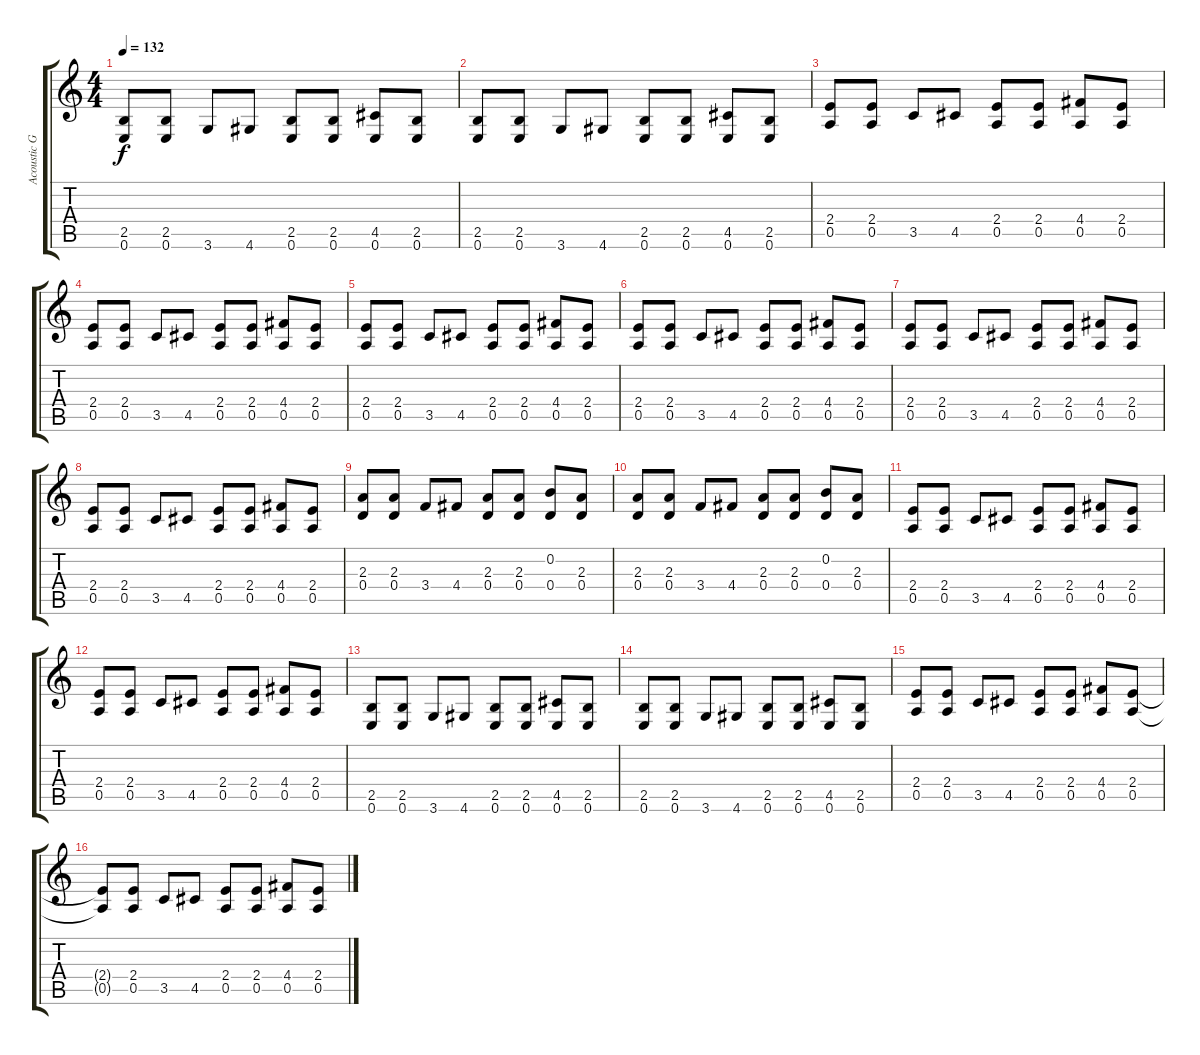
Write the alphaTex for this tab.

\track ("Acoustic Guitar" "Acoustic G") {instrument acousticguitarsteel}
\staff {score tabs}
\tuning (E4 B3 G3 D3 A2 E2) {hide}
\ts (4 4)
\tempo 132
\clef g2
\ks c
(2.5 0.6).8{dy f} (2.5 0.6).8 3.6.8 4.6.8 (2.5 0.6).8 (2.5 0.6).8 (4.5 0.6).8 (2.5 0.6).8 |
(2.5 0.6).8 (2.5 0.6).8 3.6.8 4.6.8 (2.5 0.6).8 (2.5 0.6).8 (4.5 0.6).8 (2.5 0.6).8 |
(2.4 0.5).8 (2.4 0.5).8 3.5.8 4.5.8 (2.4 0.5).8 (2.4 0.5).8 (4.4 0.5).8 (2.4 0.5).8 |
(2.4 0.5).8 (2.4 0.5).8 3.5.8 4.5.8 (2.4 0.5).8 (2.4 0.5).8 (4.4 0.5).8 (2.4 0.5).8 |
(2.4 0.5).8 (2.4 0.5).8 3.5.8 4.5.8 (2.4 0.5).8 (2.4 0.5).8 (4.4 0.5).8 (2.4 0.5).8 |
(2.4 0.5).8 (2.4 0.5).8 3.5.8 4.5.8 (2.4 0.5).8 (2.4 0.5).8 (4.4 0.5).8 (2.4 0.5).8 |
(2.4 0.5).8 (2.4 0.5).8 3.5.8 4.5.8 (2.4 0.5).8 (2.4 0.5).8 (4.4 0.5).8 (2.4 0.5).8 |
(2.4 0.5).8 (2.4 0.5).8 3.5.8 4.5.8 (2.4 0.5).8 (2.4 0.5).8 (4.4 0.5).8 (2.4 0.5).8 |
(2.3 0.4).8 (2.3 0.4).8 3.4.8 4.4.8 (2.3 0.4).8 (2.3 0.4).8 (0.2 0.4).8 (2.3 0.4).8 |
(2.3 0.4).8 (2.3 0.4).8 3.4.8 4.4.8 (2.3 0.4).8 (2.3 0.4).8 (0.2 0.4).8 (2.3 0.4).8 |
(2.4 0.5).8 (2.4 0.5).8 3.5.8 4.5.8 (2.4 0.5).8 (2.4 0.5).8 (4.4 0.5).8 (2.4 0.5).8 |
(2.4 0.5).8 (2.4 0.5).8 3.5.8 4.5.8 (2.4 0.5).8 (2.4 0.5).8 (4.4 0.5).8 (2.4 0.5).8 |
(2.5 0.6).8 (2.5 0.6).8 3.6.8 4.6.8 (2.5 0.6).8 (2.5 0.6).8 (4.5 0.6).8 (2.5 0.6).8 |
(2.5 0.6).8 (2.5 0.6).8 3.6.8 4.6.8 (2.5 0.6).8 (2.5 0.6).8 (4.5 0.6).8 (2.5 0.6).8 |
(2.4 0.5).8 (2.4 0.5).8 3.5.8 4.5.8 (2.4 0.5).8 (2.4 0.5).8 (4.4 0.5).8 (2.4 0.5).8 |
(2.4{t} 0.5{t}).8 (2.4 0.5).8 3.5.8 4.5.8 (2.4 0.5).8 (2.4 0.5).8 (4.4 0.5).8 (2.4 0.5).8
